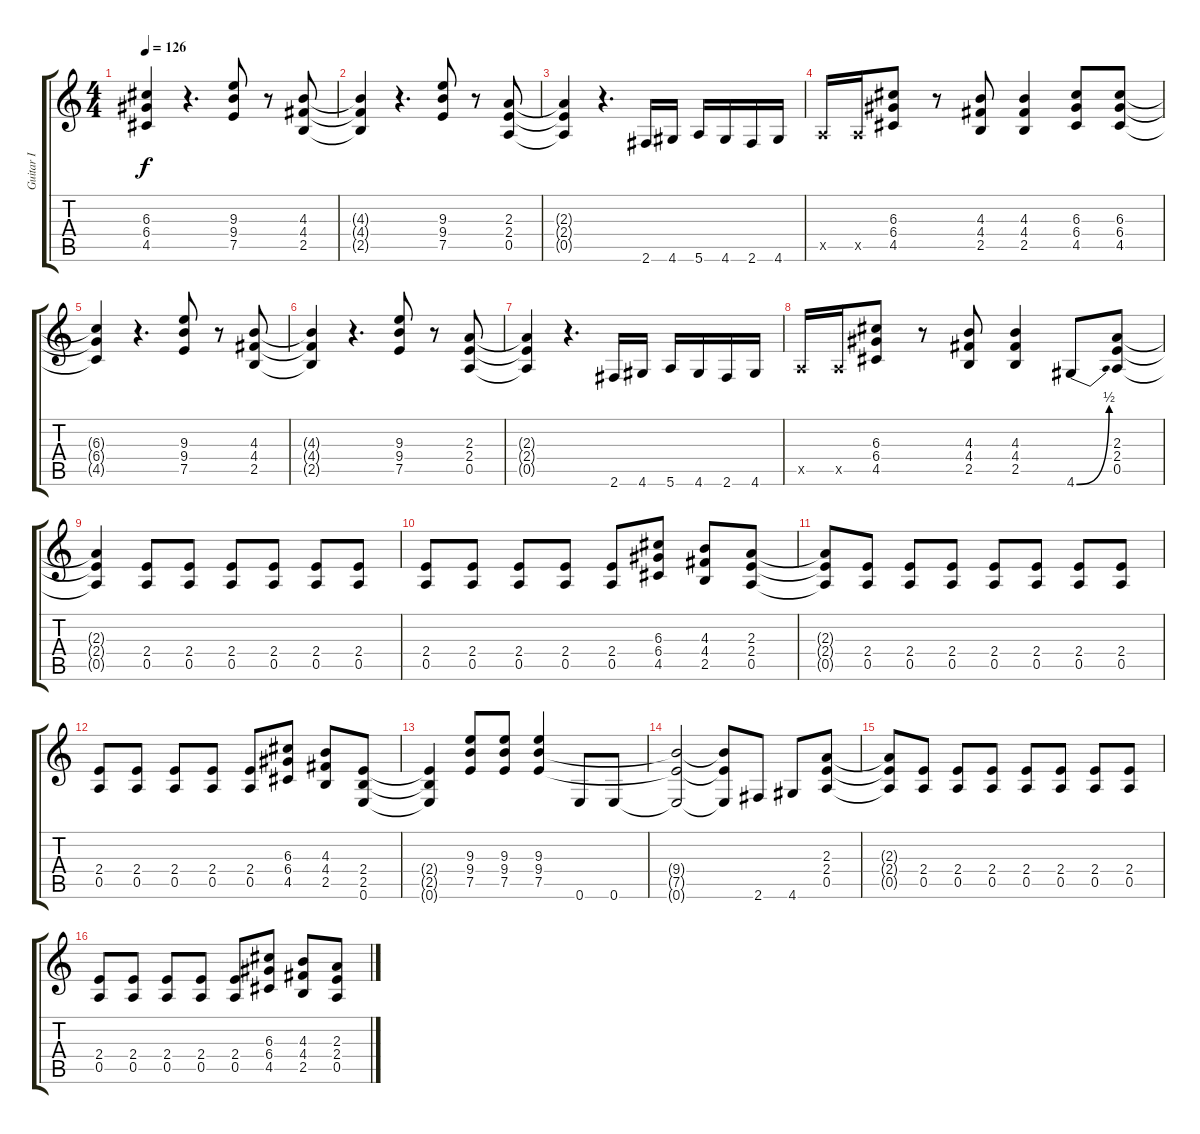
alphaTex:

\track ("Guitar I" "Guitar I") {instrument overdrivenguitar}
\staff {score tabs}
\tuning (E4 B3 G3 D3 A2 E2) {hide}
\ts (4 4)
\tempo 126
\clef g2
\ks c
(6.3 6.4 4.5).4{dy f instrument overdrivenguitar} r.4{d} (9.3 9.4 7.5).8 r.8 (4.3 4.4 2.5).8 |
(4.3{t} 4.4{t} 2.5{t}).4 r.4{d} (9.3 9.4 7.5).8 r.8 (2.3 2.4 0.5).8 |
(2.3{t} 2.4{t} 0.5{t}).4 r.4{d} 2.6.16 4.6.16 5.6.16 4.6.16 2.6.16 4.6.16 |
0.5{x}.16 0.5{x}.16 (6.3 6.4 4.5).8 r.8 (4.3 4.4 2.5).8 (4.3 4.4 2.5).4 (6.3 6.4 4.5).8 (6.3 6.4 4.5).8 |
(6.3{t} 6.4{t} 4.5{t}).4 r.4{d} (9.3 9.4 7.5).8 r.8 (4.3 4.4 2.5).8 |
(4.3{t} 4.4{t} 2.5{t}).4 r.4{d} (9.3 9.4 7.5).8 r.8 (2.3 2.4 0.5).8 |
(2.3{t} 2.4{t} 0.5{t}).4 r.4{d} 2.6.16 4.6.16 5.6.16 4.6.16 2.6.16 4.6.16 |
0.5{x}.16 0.5{x}.16 (6.3 6.4 4.5).8 r.8 (4.3 4.4 2.5).8 (4.3 4.4 2.5).4 4.6{be (bend 0 0 60 2)}.8 (2.3 2.4 0.5).8 |
(2.3{t} 2.4{t} 0.5{t}).4 (2.4 0.5).8 (2.4 0.5).8 (2.4 0.5).8 (2.4 0.5).8 (2.4 0.5).8 (2.4 0.5).8 |
(2.4 0.5).8 (2.4 0.5).8 (2.4 0.5).8 (2.4 0.5).8 (2.4 0.5).8 (6.3 6.4 4.5).8 (4.3 4.4 2.5).8 (2.3 2.4 0.5).8 |
(2.3{t} 2.4{t} 0.5{t}).8 (2.4 0.5).8 (2.4 0.5).8 (2.4 0.5).8 (2.4 0.5).8 (2.4 0.5).8 (2.4 0.5).8 (2.4 0.5).8 |
(2.4 0.5).8 (2.4 0.5).8 (2.4 0.5).8 (2.4 0.5).8 (2.4 0.5).8 (6.3 6.4 4.5).8 (4.3 4.4 2.5).8 (2.4 2.5 0.6).8 |
(2.4{t} 2.5{t} 0.6{t}).4 (9.3 9.4 7.5).8 (9.3 9.4 7.5).8 (9.3 9.4 7.5).4 0.6.8 0.6.8 |
(9.4{t} 7.5{t} 0.6{t}).2 (9.4{t} 7.5{t} 0.6{t}).8 2.6.8 4.6.8 (2.3 2.4 0.5).8 |
(2.3{t} 2.4{t} 0.5{t}).8 (2.4 0.5).8 (2.4 0.5).8 (2.4 0.5).8 (2.4 0.5).8 (2.4 0.5).8 (2.4 0.5).8 (2.4 0.5).8 |
(2.4 0.5).8 (2.4 0.5).8 (2.4 0.5).8 (2.4 0.5).8 (2.4 0.5).8 (6.3 6.4 4.5).8 (4.3 4.4 2.5).8 (2.3 2.4 0.5).8
